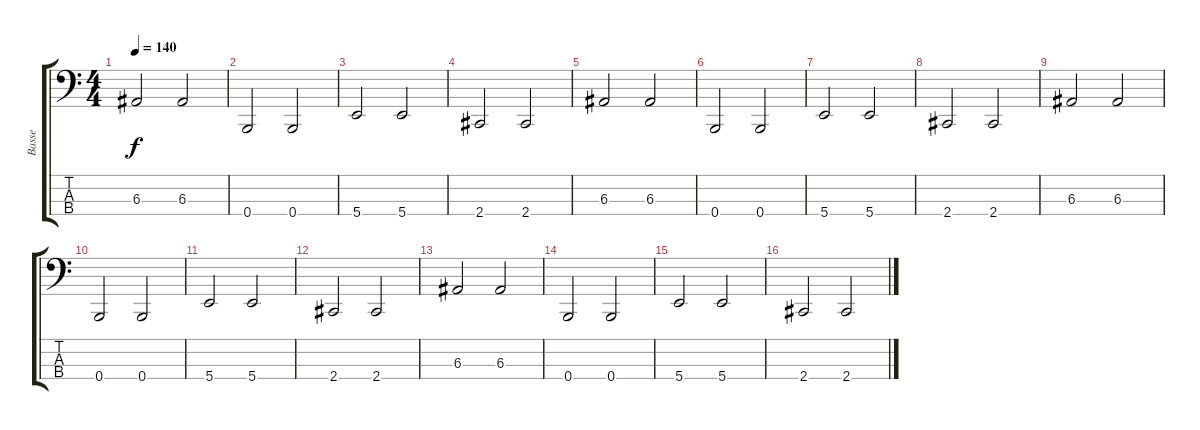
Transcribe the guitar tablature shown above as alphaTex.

\track ("Basse" "Basse") {instrument electricbasspick}
\staff {score tabs}
\tuning (D2 A1 E1 B0) {hide}
\ts (4 4)
\tempo 140
\clef f4
\ks c
6.3.2{dy f} 6.3.2 |
0.4.2 0.4.2 |
5.4.2 5.4.2 |
2.4.2 2.4.2 |
6.3.2 6.3.2 |
0.4.2 0.4.2 |
5.4.2 5.4.2 |
2.4.2 2.4.2 |
6.3.2 6.3.2 |
0.4.2 0.4.2 |
5.4.2 5.4.2 |
2.4.2 2.4.2 |
6.3.2 6.3.2 |
0.4.2 0.4.2 |
5.4.2 5.4.2 |
2.4.2 2.4.2
